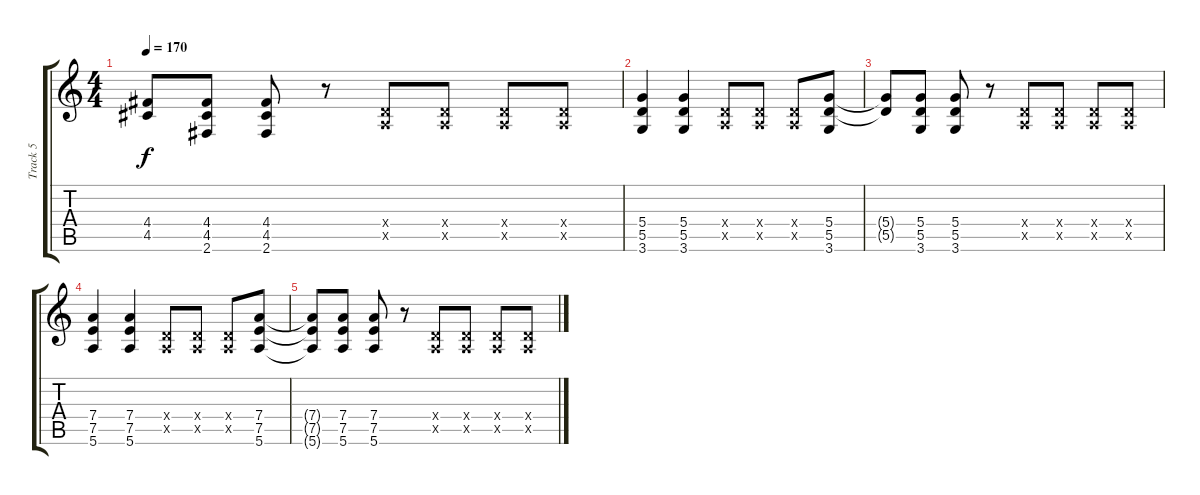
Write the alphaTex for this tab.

\track ("Track 5" "Track 5") {instrument distortionguitar}
\staff {score tabs}
\tuning (E4 B3 G3 D3 A2 E2) {hide}
\ts (4 4)
\tempo 170
\clef g2
\ks c
(4.4{t} 4.5{t}).8{dy f} (4.4 4.5 2.6).8 (4.4 4.5 2.6).8 r.8 (0.4{x} 0.5{x}).8 (0.4{x} 0.5{x}).8 (0.4{x} 0.5{x}).8 (0.4{x} 0.5{x}).8 |
(5.4 5.5 3.6).4 (5.4 5.5 3.6).4 (0.4{x} 0.5{x}).8 (0.4{x} 0.5{x}).8 (0.4{x} 0.5{x}).8 (5.4 5.5 3.6).8 |
(5.4{t} 5.5{t}).8 (5.4 5.5 3.6).8 (5.4 5.5 3.6).8 r.8 (0.4{x} 0.5{x}).8 (0.4{x} 0.5{x}).8 (0.4{x} 0.5{x}).8 (0.4{x} 0.5{x}).8 |
(7.4 7.5 5.6).4 (7.4 7.5 5.6).4 (0.4{x} 0.5{x}).8 (0.4{x} 0.5{x}).8 (0.4{x} 0.5{x}).8 (7.4 7.5 5.6).8 |
(7.4{t} 7.5{t} 5.6{t}).8 (7.4 7.5 5.6).8 (7.4 7.5 5.6).8 r.8 (0.4{x} 0.5{x}).8 (0.4{x} 0.5{x}).8 (0.4{x} 0.5{x}).8 (0.4{x} 0.5{x}).8
